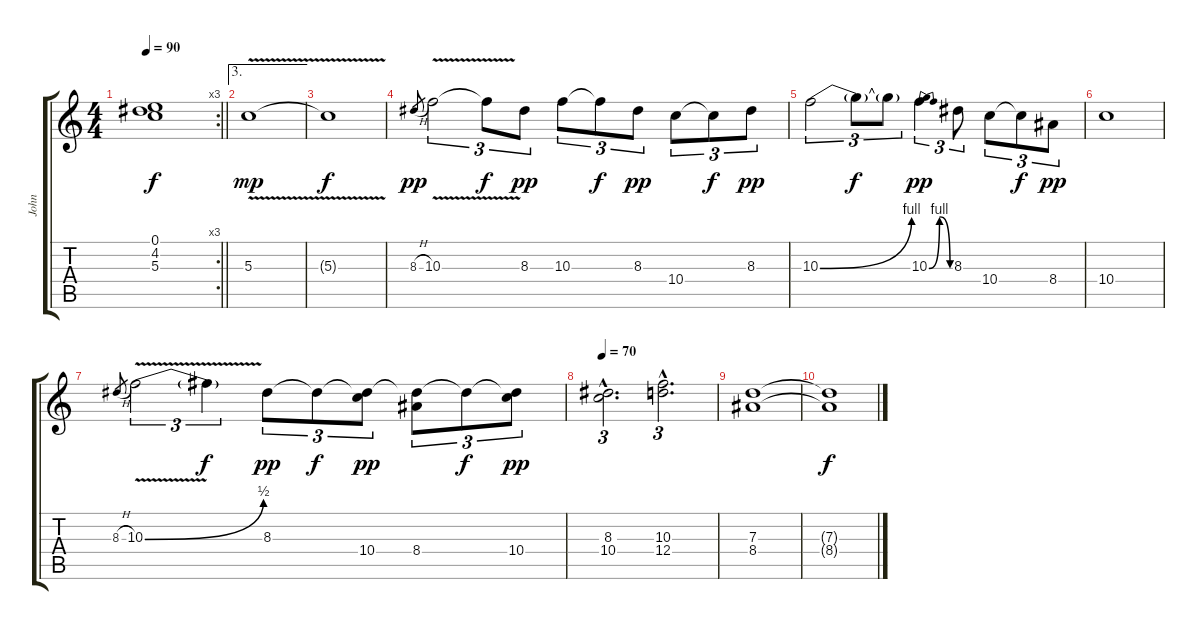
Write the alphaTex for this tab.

\track ("John" "John") {instrument distortionguitar}
\staff {score tabs}
\tuning (E4 B3 G3 D3 A2 E2) {hide}
\rc 3
\ts (4 4)
\tempo 90
\clef g2
\barLineRight lightlight
\ks c
(0.1 4.2{t} 5.3{t}).1{dy f} |
\ae 3
5.3{v}.1{dy mp} |
5.3{t}.1{dy f} |
8.3{h}.8{gr dy pp} 10.3{v}.2{tu (3 2)} 10.3{t}.8{tu (3 2) dy f} 8.3.8{tu (3 2) dy pp} 10.3.8{tu (3 2)} 10.3{t}.8{tu (3 2) dy f} 8.3.8{tu (3 2) dy pp} 10.4.8{tu (3 2)} 10.4{t}.8{tu (3 2) dy f} 8.3.8{tu (3 2) dy pp} |
10.3{be (bend 0 0 60 4)}.2{tu (3 2)} 10.3{t}.8{tu (3 2) dy f} 10.3{t}.8{tu (3 2)} 10.3{be (bendrelease 0 0 30 4 30 4 60 0)}.4{tu (3 2) dy pp} 8.3.8{tu (3 2)} 10.4.8{tu (3 2)} 10.4{t}.8{tu (3 2) dy f} 8.4.8{tu (3 2) dy pp} |
10.4.1 |
8.3{h}.8{gr} 10.3{be (bend 0 0 60 2) v}.2{tu (3 2)} 10.3{t}.4{tu (3 2) dy f} 8.3.8{tu (3 2) dy pp} 8.3{t}.8{tu (3 2) dy f} (8.3{t} 10.4).8{tu (3 2) dy pp} (8.3{t} 8.4).8{tu (3 2)} 8.3{t}.8{tu (3 2) dy f} (8.3{t} 10.4).8{tu (3 2) dy pp} |
\tempo 70
(8.3{hac} 10.4{hac}).2{d tu (3 2)} (10.3{hac} 12.4{hac}).2{d tu (3 2)} |
(7.3 8.4).1{volume 1} |
(7.3{t} 8.4{t}).1{dy f}
